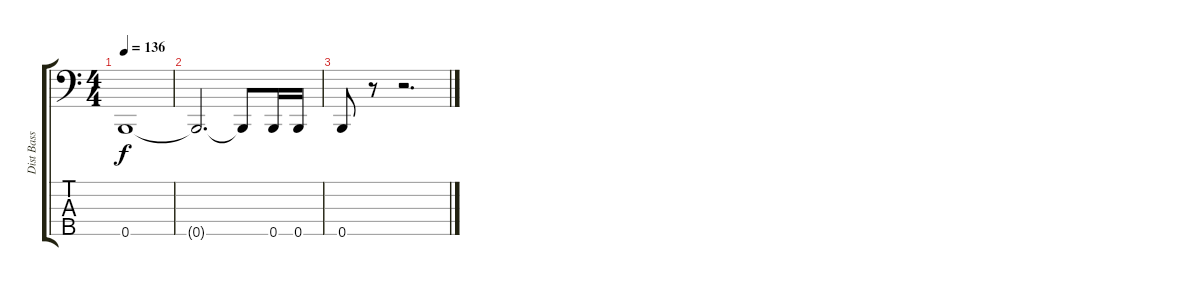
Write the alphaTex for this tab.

\track ("Dist Bass" "Dist Bass") {instrument electricbassfinger}
\staff {score tabs}
\tuning (G2 D2 A1 E1 B0) {hide}
\ts (4 4)
\tempo 136
\clef f4
\ks c
0.5{t}.1{dy f} |
0.5{t}.2{d} 0.5{t}.8 0.5.16 0.5.16 |
0.5.8 r.8 r.2{d}
